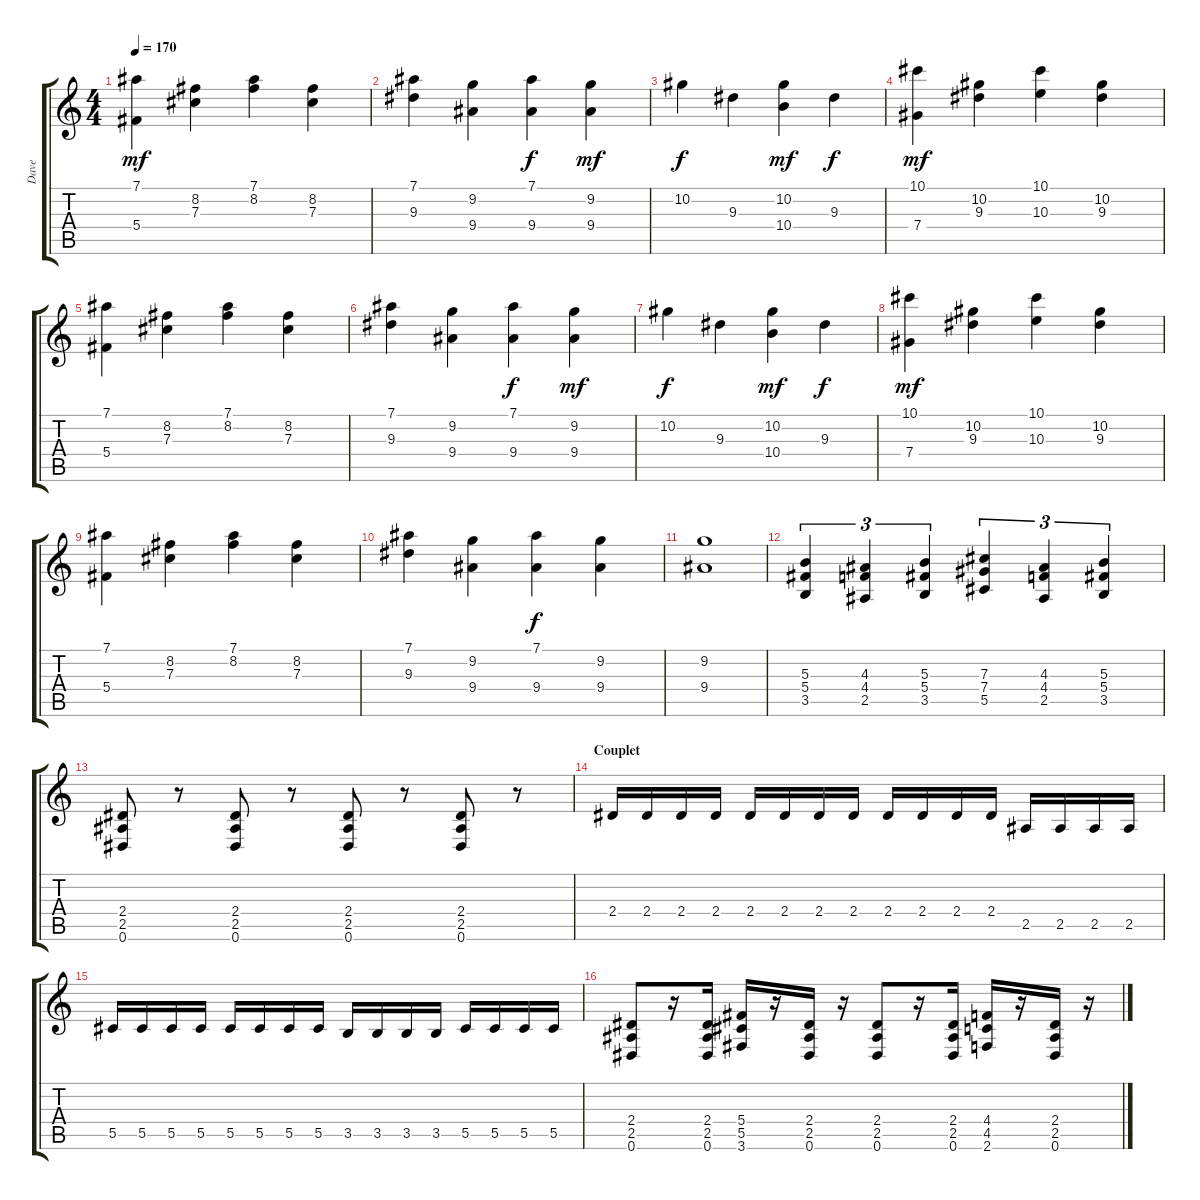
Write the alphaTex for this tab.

\track ("Dave" "Dave") {instrument distortionguitar}
\staff {score tabs}
\tuning (Eb4 Bb3 Gb3 Db3 Ab2 Eb2) {hide}
\ts (4 4)
\tempo 170
\clef g2
\ks c
(7.1 5.4).4{dy mf} (8.2 7.3).4 (7.1 8.2).4 (8.2 7.3).4 |
(7.1 9.3).4 (9.2 9.4).4 (7.1 9.4).4{dy f} (9.2 9.4).4{dy mf} |
10.2.4{dy f volume 11} 9.3.4 (10.2 10.4).4{dy mf} 9.3.4{dy f} |
(10.1 7.4).4{dy mf} (10.2 9.3).4 (10.1 10.3).4 (10.2 9.3).4 |
(7.1 5.4).4 (8.2 7.3).4 (7.1 8.2).4 (8.2 7.3).4 |
(7.1 9.3).4 (9.2 9.4).4 (7.1 9.4).4{dy f} (9.2 9.4).4{dy mf} |
10.2.4{dy f volume 11} 9.3.4 (10.2 10.4).4{dy mf} 9.3.4{dy f} |
(10.1 7.4).4{dy mf} (10.2 9.3).4 (10.1 10.3).4 (10.2 9.3).4 |
(7.1 5.4).4 (8.2 7.3).4 (7.1 8.2).4 (8.2 7.3).4 |
(7.1 9.3).4 (9.2 9.4).4 (7.1 9.4).4{dy f} (9.2 9.4).4 |
(9.2 9.4).1 |
(5.3 5.4 3.5).4{tu (3 2) volume 10} (4.3 4.4 2.5).4{tu (3 2)} (5.3 5.4 3.5).4{tu (3 2)} (7.3 7.4 5.5).4{tu (3 2)} (4.3 4.4 2.5).4{tu (3 2)} (5.3 5.4 3.5).4{tu (3 2)} |
(2.4 2.5 0.6).8 r.8 (2.4 2.5 0.6).8 r.8 (2.4 2.5 0.6).8 r.8 (2.4 2.5 0.6).8 r.8 |
\section ("" "Couplet")
2.4.16 2.4.16 2.4.16 2.4.16 2.4.16 2.4.16 2.4.16 2.4.16 2.4.16 2.4.16 2.4.16 2.4.16 2.5.16 2.5.16 2.5.16 2.5.16 |
5.5.16 5.5.16 5.5.16 5.5.16 5.5.16 5.5.16 5.5.16 5.5.16 3.5.16 3.5.16 3.5.16 3.5.16 5.5.16 5.5.16 5.5.16 5.5.16 |
(2.4 2.5 0.6).8 r.16 (2.4 2.5 0.6).16 (5.4 5.5 3.6).16 r.16 (2.4 2.5 0.6).16 r.16 (2.4 2.5 0.6).8 r.16 (2.4 2.5 0.6).16 (4.4 4.5 2.6).16 r.16 (2.4 2.5 0.6).16 r.16
